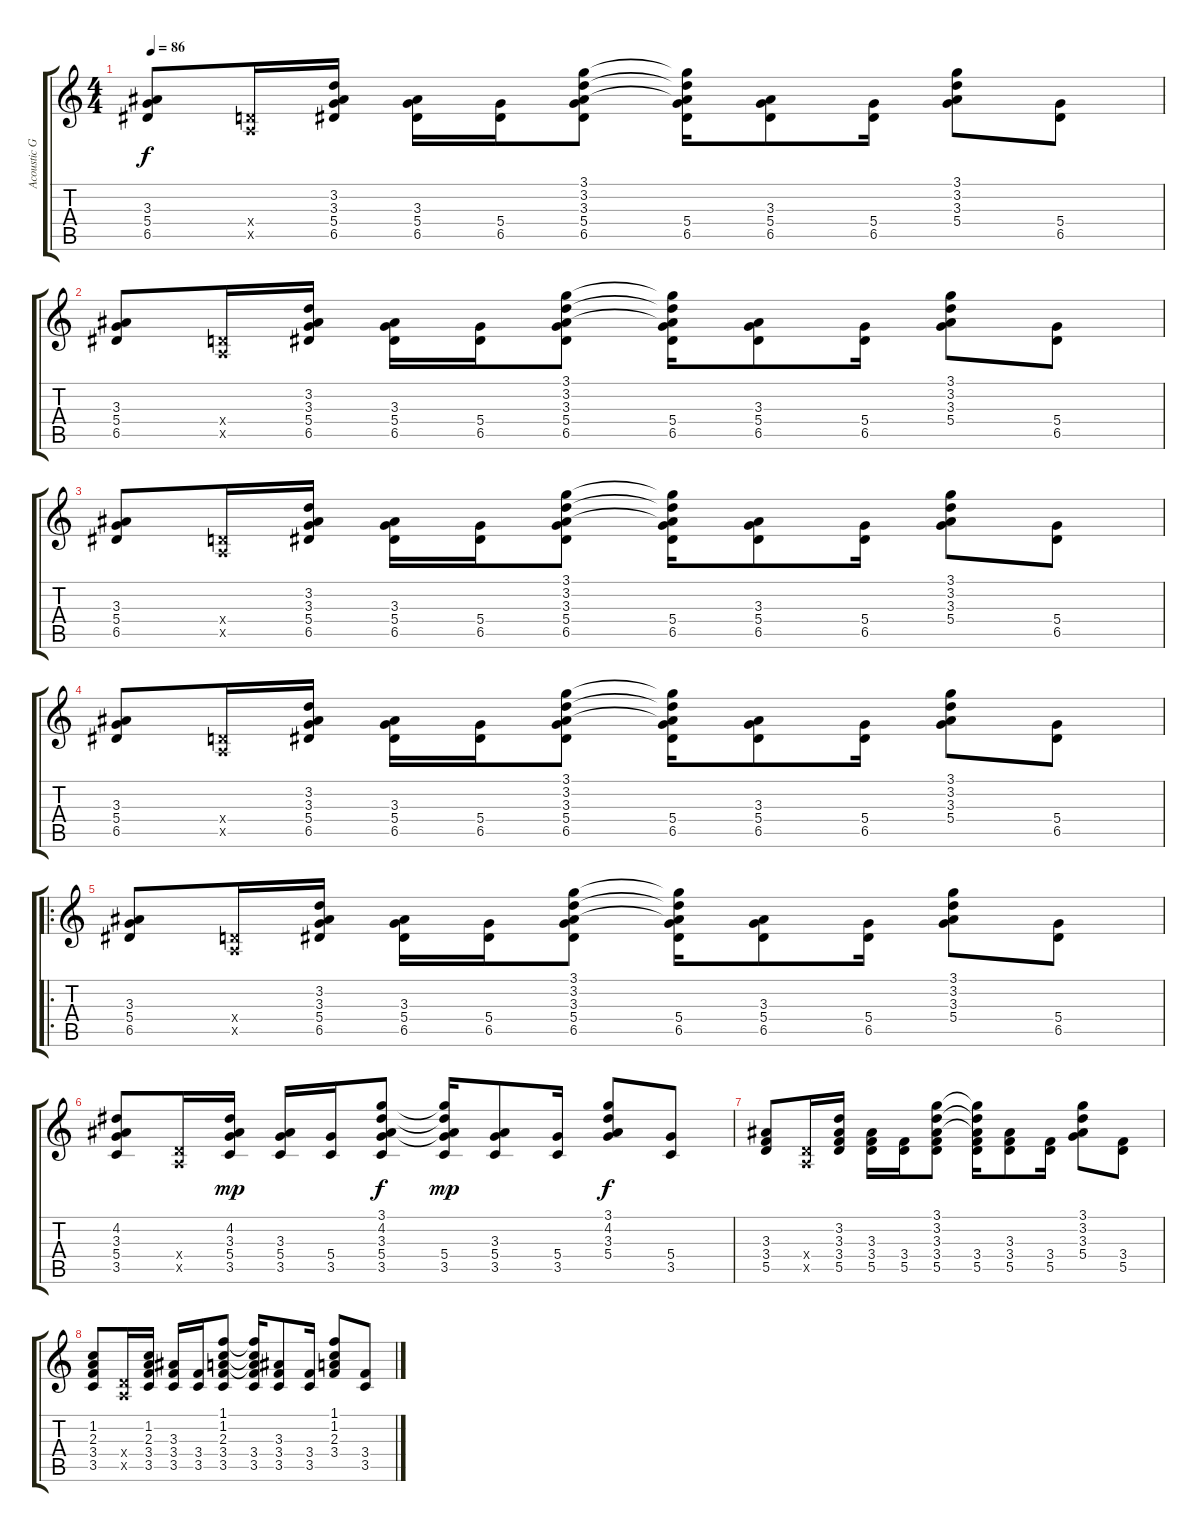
\track ("Acoustic Guitar" "Acoustic G") {instrument acousticguitarnylon}
\staff {score tabs}
\tuning (E4 B3 G3 D3 A2 E2) {hide}
\ts (4 4)
\tempo 86
\clef g2
\ks c
(3.3 5.4 6.5).8{dy f} (0.4{x} 0.5{x}).16 (3.2 3.3 5.4 6.5).16 (3.3 5.4 6.5).16 (5.4 6.5).16 (3.1 3.2 3.3 5.4 6.5).8 (3.1{t} 3.2{t} 3.3{t} 5.4 6.5).16 (3.3 5.4 6.5).8 (5.4 6.5).16 (3.1 3.2 3.3 5.4).8 (5.4 6.5).8 |
(3.3 5.4 6.5).8 (0.4{x} 0.5{x}).16 (3.2 3.3 5.4 6.5).16 (3.3 5.4 6.5).16 (5.4 6.5).16 (3.1 3.2 3.3 5.4 6.5).8 (3.1{t} 3.2{t} 3.3{t} 5.4 6.5).16 (3.3 5.4 6.5).8 (5.4 6.5).16 (3.1 3.2 3.3 5.4).8 (5.4 6.5).8 |
(3.3 5.4 6.5).8 (0.4{x} 0.5{x}).16 (3.2 3.3 5.4 6.5).16 (3.3 5.4 6.5).16 (5.4 6.5).16 (3.1 3.2 3.3 5.4 6.5).8 (3.1{t} 3.2{t} 3.3{t} 5.4 6.5).16 (3.3 5.4 6.5).8 (5.4 6.5).16 (3.1 3.2 3.3 5.4).8 (5.4 6.5).8 |
(3.3 5.4 6.5).8 (0.4{x} 0.5{x}).16 (3.2 3.3 5.4 6.5).16 (3.3 5.4 6.5).16 (5.4 6.5).16 (3.1 3.2 3.3 5.4 6.5).8 (3.1{t} 3.2{t} 3.3{t} 5.4 6.5).16 (3.3 5.4 6.5).8 (5.4 6.5).16 (3.1 3.2 3.3 5.4).8 (5.4 6.5).8 |
\ro
(3.3 5.4 6.5).8 (0.4{x} 0.5{x}).16 (3.2 3.3 5.4 6.5).16 (3.3 5.4 6.5).16 (5.4 6.5).16 (3.1 3.2 3.3 5.4 6.5).8 (3.1{t} 3.2{t} 3.3{t} 5.4 6.5).16 (3.3 5.4 6.5).8 (5.4 6.5).16 (3.1 3.2 3.3 5.4).8 (5.4 6.5).8 |
(4.2 3.3 5.4 3.5).8 (0.4{x} 0.5{x}).16 (4.2 3.3 5.4 3.5).16{dy mp} (3.3 5.4 3.5).16 (5.4 3.5).16 (3.1 4.2 3.3 5.4 3.5).8{dy f} (3.1{t} 4.2{t} 3.3{t} 5.4 3.5).16{dy mp} (3.3 5.4 3.5).8 (5.4 3.5).16 (3.1 4.2 3.3 5.4).8{dy f} (5.4 3.5).8 |
(3.3 3.4 5.5).8 (0.4{x} 0.5{x}).16 (3.2 3.3 3.4 5.5).16 (3.3 3.4 5.5).16 (3.4 5.5).16 (3.1 3.2 3.3 3.4 5.5).8 (3.1{t} 3.2{t} 3.3{t} 3.4 5.5).16 (3.3 3.4 5.5).8 (3.4 5.5).16 (3.1 3.2 3.3 5.4).8 (3.4 5.5).8 |
(1.2 2.3 3.4 3.5).8 (0.4{x} 0.5{x}).16 (1.2 2.3 3.4 3.5).16 (3.3 3.4 3.5).16 (3.4 3.5).16 (1.1 1.2 2.3 3.4 3.5).8 (1.1{t} 1.2{t} 2.3{t} 3.4 3.5).16 (3.3 3.4 3.5).8 (3.4 3.5).16 (1.1 1.2 2.3 3.4).8 (3.4 3.5).8
